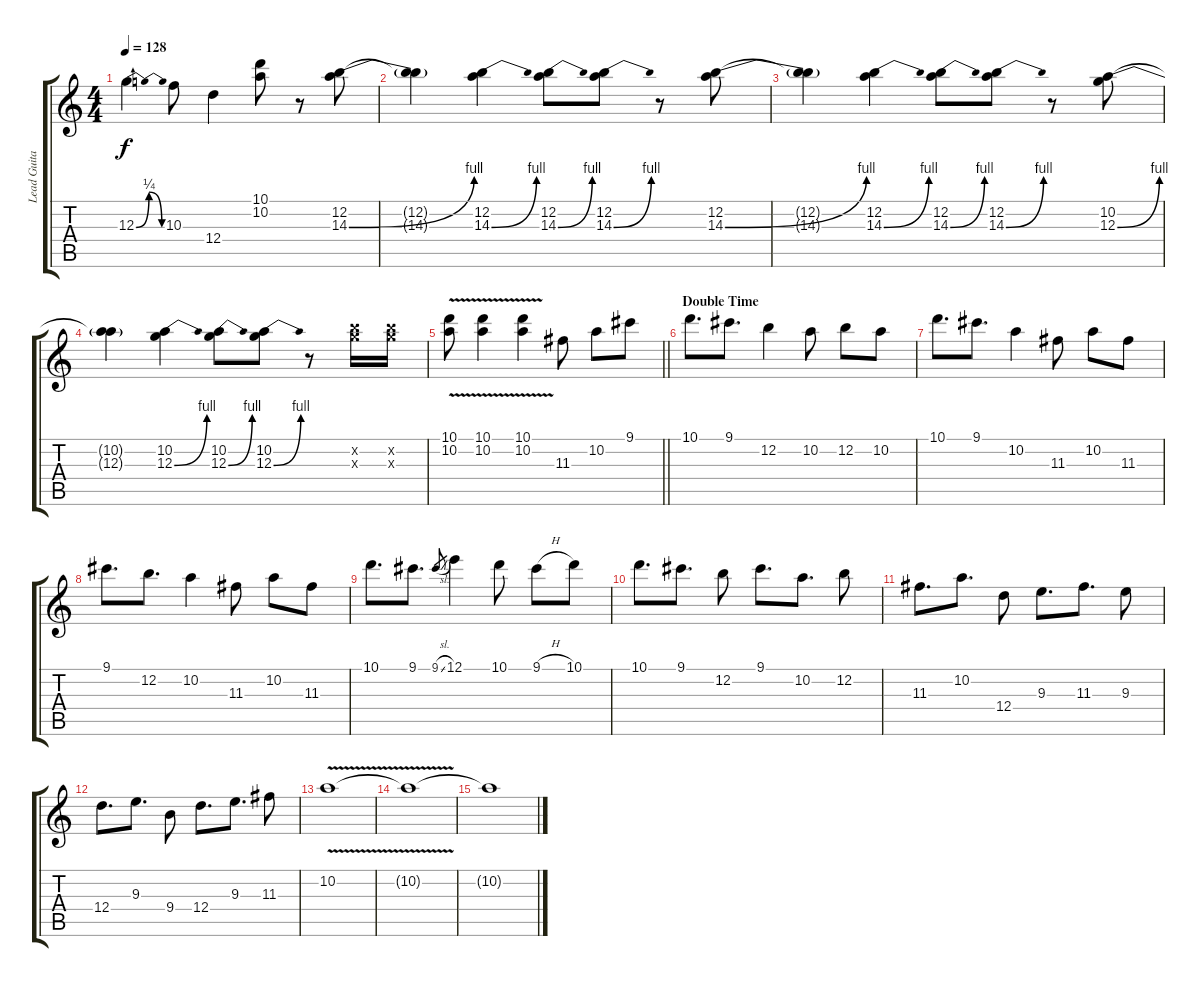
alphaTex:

\track ("Lead Guitar" "Lead Guita") {instrument distortionguitar}
\staff {score tabs}
\tuning (E4 B3 G3 D3 A2 E2) {hide}
\ts (4 4)
\tempo 128
\clef g2
\ks c
12.3{be (bendrelease 0 0 20 1 30 1 60 0)}.4{dy f} 10.3.8 12.4.4 (10.1 10.2).8 r.8 (12.2 14.3{be (bend 0 0 60 4)}).8 |
(12.2{t} 14.3{t}).4 (12.2 14.3{be (bend 0 0 60 4)}).4 (12.2 14.3{be (bend 0 0 60 4)}).8 (12.2 14.3{be (bend 0 0 60 4)}).8 r.8 (12.2 14.3{be (bend 0 0 60 4)}).8 |
(12.2{t} 14.3{t}).4 (12.2 14.3{be (bend 0 0 60 4)}).4 (12.2 14.3{be (bend 0 0 60 4)}).8 (12.2 14.3{be (bend 0 0 60 4)}).8 r.8 (10.2 12.3{be (bend 0 0 60 4)}).8 |
(10.2{t} 12.3{t}).4 (10.2 12.3{be (bend 0 0 60 4)}).4 (10.2 12.3{be (bend 0 0 60 4)}).8 (10.2 12.3{be (bend 0 0 60 4)}).8 r.8 (12.2{x} 12.3{x}).16 (12.2{x} 12.3{x}).16 |
\barLineRight lightlight
(10.1{v} 10.2{v}).8 (10.1{v} 10.2{v}).4 (10.1{v} 10.2{v}).4 11.3.8 10.2.8 9.1.8 |
\section ("" "Double Time")
10.1.8{d} 9.1.8{d} 12.2.4 10.2.8 12.2.8 10.2.8 |
10.1.8{d} 9.1.8{d} 10.2.4 11.3.8 10.2.8 11.3.8 |
9.1.8{d} 12.2.8{d} 10.2.4 11.3.8 10.2.8 11.3.8 |
10.1.8{d} 9.1.8{d} 9.1{sl}.8{gr} 12.1.4 10.1.8 9.1{h}.8 10.1.8 |
10.1.8{d} 9.1.8{d} 12.2.8 9.1.8{d} 10.2.8{d} 12.2.8 |
11.3.8{d} 10.2.8{d} 12.4.8 9.3.8{d} 11.3.8{d} 9.3.8 |
12.4.8{d} 9.3.8{d} 9.4.8 12.4.8{d} 9.3.8{d} 11.3.8 |
10.2{v}.1 |
10.2{t}.1 |
10.2{t}.1
